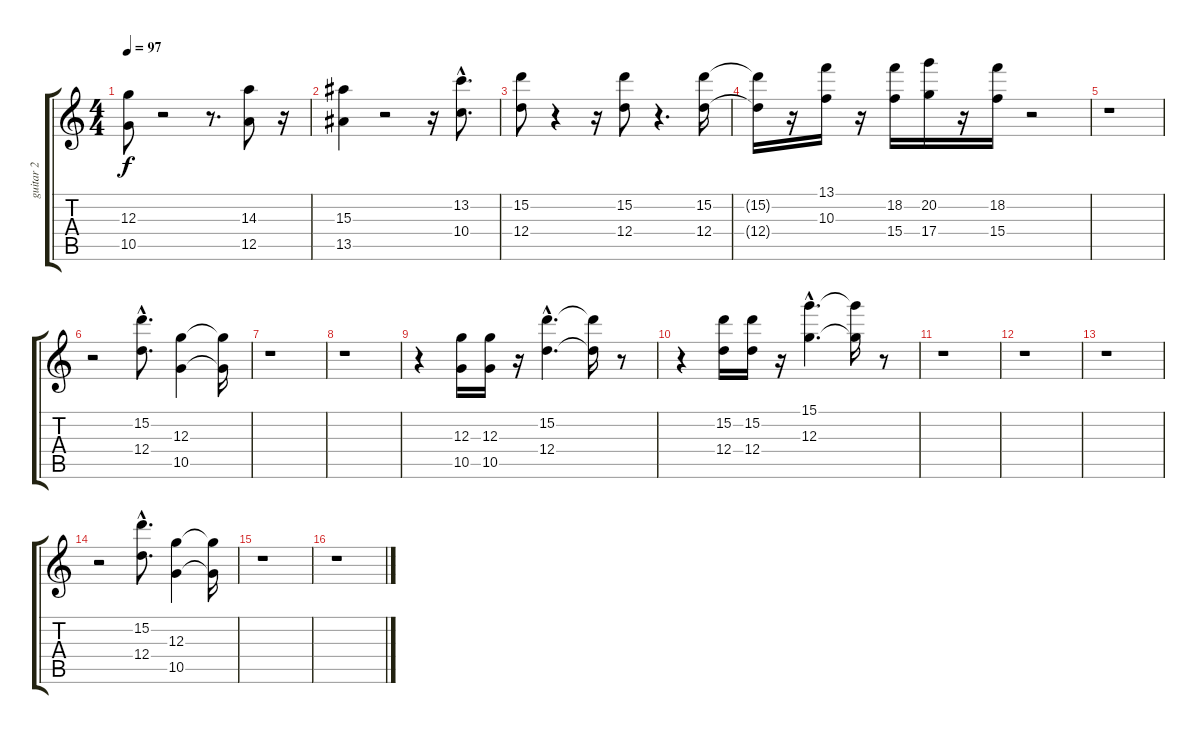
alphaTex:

\track ("guitar 2" "guitar 2") {instrument electricguitarjazz}
\staff {score tabs}
\tuning (E4 B3 G3 D3 A2 E2) {hide}
\ts (4 4)
\tempo 97
\clef g2
\ks c
(12.3 10.5).8{dy f} r.2 r.8{d} (14.3 12.5).8 r.16 |
(15.3 13.5).4 r.2 r.16 (13.2{hac} 10.4{hac}).8{d} |
(15.2 12.4).8 r.4 r.16 (15.2 12.4).8 r.4{d} (15.2 12.4).16 |
(15.2{t} 12.4{t}).16 r.16 (13.1 10.3).16 r.16 (18.2 15.4).16 (20.2 17.4).16 r.16 (18.2 15.4).16 r.2 |
r.1 |
r.2 (15.2{hac} 12.4{hac}).8{d} (12.3 10.5).4 (12.3{t} 10.5{t}).16 |
r.1 |
r.1 |
r.4 (12.3 10.5).16 (12.3 10.5).16 r.16 (15.2{hac} 12.4{hac}).4{d} (15.2{t} 12.4{t}).16 r.8 |
r.4 (15.2 12.4).16 (15.2 12.4).16 r.16 (15.1{hac} 12.3{hac}).4{d} (15.1{t} 12.3{t}).16 r.8 |
r.1 |
r.1 |
r.1 |
r.2 (15.2{hac} 12.4{hac}).8{d} (12.3 10.5).4 (12.3{t} 10.5{t}).16 |
r.1 |
r.1
